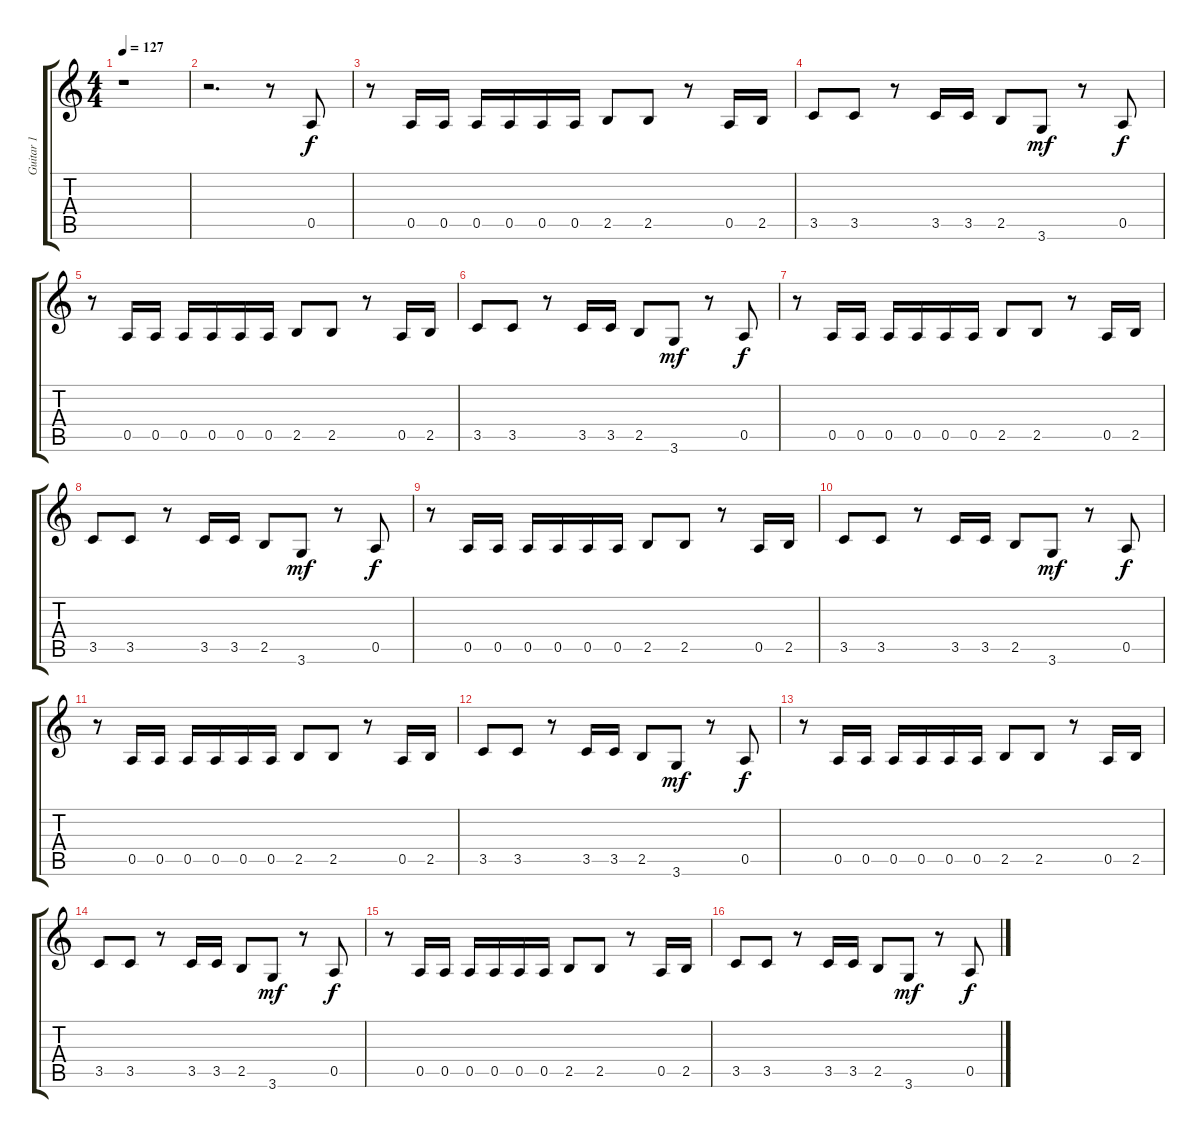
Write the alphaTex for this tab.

\track ("Guitar 1" "Guitar 1") {instrument distortionguitar}
\staff {score tabs}
\tuning (E4 B3 G3 D3 A2 E2) {hide}
\ts (4 4)
\tempo 127
\clef g2
\ks c
r.1{dy f instrument distortionguitar} |
r.2{d} r.8 0.5.8{instrument electricguitarmuted} |
r.8 0.5.16 0.5.16 0.5.16 0.5.16 0.5.16 0.5.16 2.5.8 2.5.8 r.8 0.5.16 2.5.16 |
3.5.8 3.5.8 r.8 3.5.16 3.5.16 2.5.8 3.6.8{dy mf} r.8 0.5.8{dy f} |
r.8 0.5.16 0.5.16 0.5.16 0.5.16 0.5.16 0.5.16 2.5.8 2.5.8 r.8 0.5.16 2.5.16 |
3.5.8 3.5.8 r.8 3.5.16 3.5.16 2.5.8 3.6.8{dy mf} r.8 0.5.8{dy f} |
r.8 0.5.16 0.5.16 0.5.16 0.5.16 0.5.16 0.5.16 2.5.8 2.5.8 r.8 0.5.16 2.5.16 |
3.5.8 3.5.8 r.8 3.5.16 3.5.16 2.5.8 3.6.8{dy mf} r.8 0.5.8{dy f} |
r.8 0.5.16 0.5.16 0.5.16 0.5.16 0.5.16 0.5.16 2.5.8 2.5.8 r.8 0.5.16 2.5.16 |
3.5.8 3.5.8 r.8 3.5.16 3.5.16 2.5.8 3.6.8{dy mf} r.8 0.5.8{dy f} |
r.8 0.5.16 0.5.16 0.5.16 0.5.16 0.5.16 0.5.16 2.5.8 2.5.8 r.8 0.5.16 2.5.16 |
3.5.8 3.5.8 r.8 3.5.16 3.5.16 2.5.8 3.6.8{dy mf} r.8 0.5.8{dy f} |
r.8 0.5.16 0.5.16 0.5.16 0.5.16 0.5.16 0.5.16 2.5.8 2.5.8 r.8 0.5.16 2.5.16 |
3.5.8 3.5.8 r.8 3.5.16 3.5.16 2.5.8 3.6.8{dy mf} r.8 0.5.8{dy f} |
r.8 0.5.16 0.5.16 0.5.16 0.5.16 0.5.16 0.5.16 2.5.8 2.5.8 r.8 0.5.16 2.5.16 |
3.5.8 3.5.8 r.8 3.5.16 3.5.16 2.5.8 3.6.8{dy mf} r.8 0.5.8{dy f}
